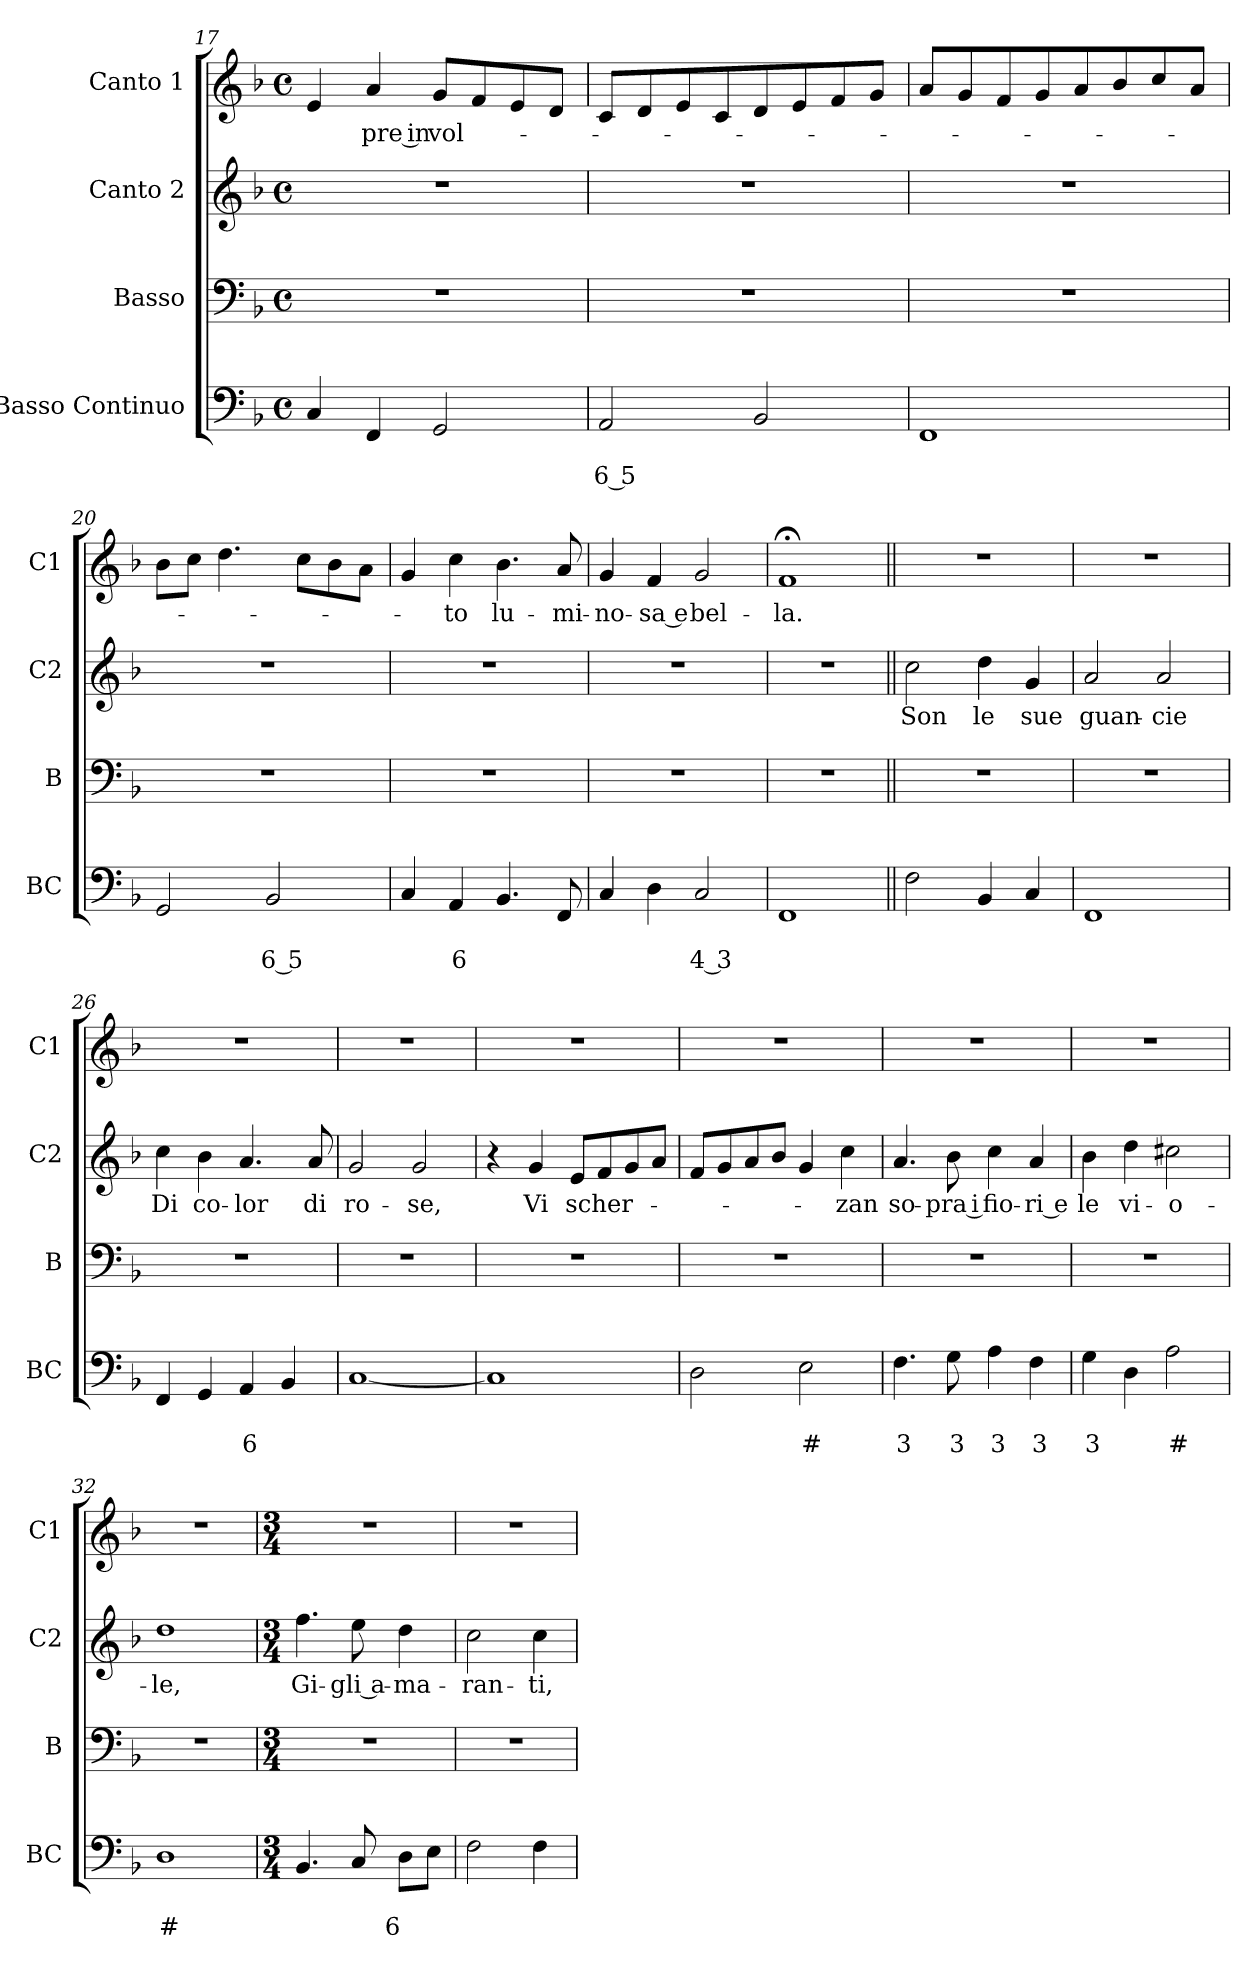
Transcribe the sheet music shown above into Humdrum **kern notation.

**kern	**text	**text	**kern	**kern	**text	**kern	**text
*part4	*part4	*part4	*part3	*part2	*part2	*part1	*part1
*staff4	*staff4	*staff4	*staff3	*staff2	*staff2	*staff1	*staff1
*I"Basso Continuo	*	*	*I"Basso	*I"Canto 2	*	*I"Canto 1	*
*I'BC	*	*	*I'B	*I'C2	*	*I'C1	*
*clefF4	*	*	*clefF4	*clefG2	*	*clefG2	*
*k[b-]	*	*	*k[b-]	*k[b-]	*	*k[b-]	*
*F:	*	*	*F:	*F:	*	*F:	*
*M4/4	*	*	*M4/4	*M4/4	*	*M4/4	*
*met(c)	*	*	*met(c)	*met(c)	*	*met(c)	*
=17	=17	=17	=17	=17	=17	=17	=17
4C/	.	.	1r	1r	.	4e/	.
!	!	!	!	!	!	!	!LO:LY:b
4FF/	.	.	.	.	.	4a/	-pre in
!	!	!	!	!	!	!	!LO:LY:b
2GG/	.	.	.	.	.	8g/L	vol-
.	.	.	.	.	.	8f/	.
.	.	.	.	.	.	8e/	.
.	.	.	.	.	.	8d/J	.
=18	=18	=18	=18	=18	=18	=18	=18
!	!	!LO:LY:b	!	!	!	!	!
2AA/	.	6 5	1r	1r	.	8c/L	.
.	.	.	.	.	.	8d/	.
.	.	.	.	.	.	8e/	.
.	.	.	.	.	.	8c/	.
2BB-/	.	.	.	.	.	8d/	.
.	.	.	.	.	.	8e/	.
.	.	.	.	.	.	8f/	.
.	.	.	.	.	.	8g/J	.
=19	=19	=19	=19	=19	=19	=19	=19
1FF	.	.	1r	1r	.	8a/L	.
.	.	.	.	.	.	8g/	.
.	.	.	.	.	.	8f/	.
.	.	.	.	.	.	8g/	.
.	.	.	.	.	.	8a/	.
.	.	.	.	.	.	8b-/	.
.	.	.	.	.	.	8cc/	.
.	.	.	.	.	.	8a/J	.
=20	=20	=20	=20	=20	=20	=20	=20
2GG/	.	.	1r	1r	.	8b-\L	.
.	.	.	.	.	.	8cc\J	.
.	.	.	.	.	.	4.dd\	.
!	!	!LO:LY:b	!	!	!	!	!
2BB-/	.	6 5	.	.	.	.	.
.	.	.	.	.	.	8cc\L	.
.	.	.	.	.	.	8b-\	.
.	.	.	.	.	.	8a\J	.
=21	=21	=21	=21	=21	=21	=21	=21
4C/	.	.	1r	1r	.	4g/	.
!	!	!LO:LY:b	!	!	!	!	!LO:LY:b
4AA/	.	6	.	.	.	4cc\	-to
!	!	!	!	!	!	!	!LO:LY:b
4.BB-/	.	.	.	.	.	4.b-\	lu-
!	!	!	!	!	!	!	!LO:LY:b
8FF/	.	.	.	.	.	8a/	-mi-
=22	=22	=22	=22	=22	=22	=22	=22
!	!	!	!	!	!	!	!LO:LY:b
4C/	.	.	1r	1r	.	4g/	-no-
!	!	!	!	!	!	!	!LO:LY:b
4D\	.	.	.	.	.	4f/	-sa e
!	!	!LO:LY:b	!	!	!	!	!LO:LY:b
2C/	.	4 3	.	.	.	2g/	bel-
=23	=23	=23	=23	=23	=23	=23	=23
!	!	!	!	!	!	!	!LO:LY:b
1FF	.	.	1r	1r	.	1f;<	-la.
!!LO:LB:g=z
=24||	=24||	=24||	=24||	=24||	=24||	=24||	=24||
!	!	!	!	!	!LO:LY:b	!	!
2F\	.	.	1r	2cc\	Son	1r	.
!	!	!	!	!	!LO:LY:b	!	!
4BB-/	.	.	.	4dd\	le	.	.
!	!	!	!	!	!LO:LY:b	!	!
4C/	.	.	.	4g/	sue	.	.
=25	=25	=25	=25	=25	=25	=25	=25
!	!	!	!	!	!LO:LY:b	!	!
1FF	.	.	1r	2a/	guan-	1r	.
!	!	!	!	!	!LO:LY:b	!	!
.	.	.	.	2a/	-cie	.	.
=26	=26	=26	=26	=26	=26	=26	=26
!	!	!	!	!	!LO:LY:b	!	!
4FF/	.	.	1r	4cc\	Di	1r	.
!	!	!	!	!	!LO:LY:b	!	!
4GG/	.	.	.	4b-\	co-	.	.
!	!	!LO:LY:b	!	!	!LO:LY:b	!	!
4AA/	.	6	.	4.a/	-lor	.	.
4BB-/	.	.	.	.	.	.	.
!	!	!	!	!	!LO:LY:b	!	!
.	.	.	.	8a/	di	.	.
=27	=27	=27	=27	=27	=27	=27	=27
!	!	!	!	!	!LO:LY:b	!	!
[1C	.	.	1r	2g/	ro-	1r	.
!	!	!	!	!	!LO:LY:b	!	!
.	.	.	.	2g/	-se,	.	.
=28	=28	=28	=28	=28	=28	=28	=28
1C]	.	.	1r	4r	.	1r	.
!	!	!	!	!	!LO:LY:b	!	!
.	.	.	.	4g/	Vi	.	.
!	!	!	!	!	!LO:LY:b	!	!
.	.	.	.	8e/L	scher-	.	.
.	.	.	.	8f/	.	.	.
.	.	.	.	8g/	.	.	.
.	.	.	.	8a/J	.	.	.
=29	=29	=29	=29	=29	=29	=29	=29
2D\	.	.	1r	8f/L	.	1r	.
.	.	.	.	8g/	.	.	.
.	.	.	.	8a/	.	.	.
.	.	.	.	8b-/J	.	.	.
!	!	!LO:LY:b	!	!	!	!	!
2E\	.	#	.	4g/	.	.	.
!	!	!	!	!	!LO:LY:b	!	!
.	.	.	.	4cc\	-zan	.	.
=30	=30	=30	=30	=30	=30	=30	=30
!	!	!LO:LY:b	!	!	!LO:LY:b	!	!
4.F\	.	3	1r	4.a/	so-	1r	.
!	!	!LO:LY:b	!	!	!LO:LY:b	!	!
8G\	.	3	.	8b-\	-pra i	.	.
!	!	!LO:LY:b	!	!	!LO:LY:b	!	!
4A\	.	3	.	4cc\	fio-	.	.
!	!	!LO:LY:b	!	!	!LO:LY:b	!	!
4F\	.	3	.	4a/	-ri e	.	.
=31	=31	=31	=31	=31	=31	=31	=31
!	!	!LO:LY:b	!	!	!LO:LY:b	!	!
4G\	.	3	1r	4b-\	le	1r	.
!	!	!	!	!	!LO:LY:b	!	!
4D\	.	.	.	4dd\	vi-	.	.
!	!	!LO:LY:b	!	!	!LO:LY:b	!	!
2A\	.	#	.	2cc#X\	-o-	.	.
=32	=32	=32	=32	=32	=32	=32	=32
!	!	!LO:LY:b	!	!	!LO:LY:b	!	!
1D	.	#	1r	1dd	-le,	1r	.
!!LO:LB:g=z
=33	=33	=33	=33	=33	=33	=33	=33
*M3/4	*	*	*M3/4	*M3/4	*	*M3/4	*
!	!	!	!	!	!LO:LY:b	!	!
4.BB-/	.	.	2.r	4.ff\	Gi-	2.r	.
!	!	!	!	!	!LO:LY:b	!	!
8C/	.	.	.	8ee\	-gli a-	.	.
!	!	!LO:LY:b	!	!	!LO:LY:b	!	!
8D\L	.	6	.	4dd\	-ma-	.	.
8E\J	.	.	.	.	.	.	.
=34	=34	=34	=34	=34	=34	=34	=34
!	!	!	!	!	!LO:LY:b	!	!
2F\	.	.	2.r	2cc\	-ran-	2.r	.
!	!	!	!	!	!LO:LY:b	!	!
4F\	.	.	.	4cc\	-ti,	.	.
=	=	=	=	=	=	=	=
*-	*-	*-	*-	*-	*-	*-	*-
